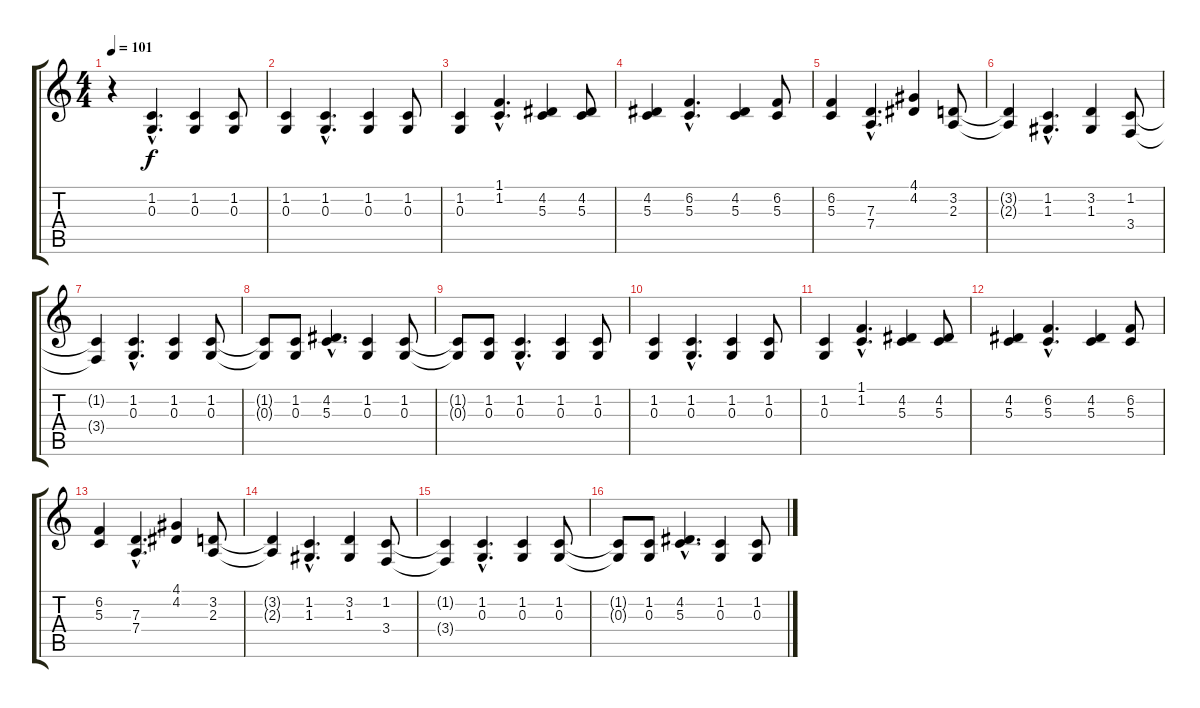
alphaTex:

\track "" {instrument acousticgrandpiano}
\staff {score tabs}
\tuning (E4 B3 G3 D3 A2 E2) {hide}
\ts (4 4)
\tempo 101
\clef g2
\ks c
r.4{dy f instrument acousticgrandpiano} (1.2{hac} 0.3{hac}).4{d} (1.2 0.3).4 (1.2 0.3).8 |
(1.2 0.3).4 (1.2{hac} 0.3{hac}).4{d} (1.2 0.3).4 (1.2 0.3).8 |
(1.2 0.3).4 (1.1{hac} 1.2{hac}).4{d} (4.2 5.3).4 (4.2 5.3).8 |
(4.2 5.3).4 (6.2{hac} 5.3{hac}).4{d} (4.2 5.3).4 (6.2 5.3).8 |
(6.2 5.3).4 (7.3{hac} 7.4{hac}).4{d} (4.1 4.2).4 (3.2 2.3).8 |
(3.2{t} 2.3{t}).4 (1.2{hac} 1.3{hac}).4{d} (3.2 1.3).4 (1.2 3.4).8 |
(1.2{t} 3.4{t}).4 (1.2{hac} 0.3{hac}).4{d} (1.2 0.3).4 (1.2 0.3).8 |
(1.2{t} 0.3{t}).8 (1.2 0.3).8 (4.2{hac} 5.3{hac}).4{d} (1.2 0.3).4 (1.2 0.3).8 |
(1.2{t} 0.3{t}).8 (1.2 0.3).8 (1.2{hac} 0.3{hac}).4{d} (1.2 0.3).4 (1.2 0.3).8 |
(1.2 0.3).4 (1.2{hac} 0.3{hac}).4{d} (1.2 0.3).4 (1.2 0.3).8 |
(1.2 0.3).4 (1.1{hac} 1.2{hac}).4{d} (4.2 5.3).4 (4.2 5.3).8 |
(4.2 5.3).4 (6.2{hac} 5.3{hac}).4{d} (4.2 5.3).4 (6.2 5.3).8 |
(6.2 5.3).4 (7.3{hac} 7.4{hac}).4{d} (4.1 4.2).4 (3.2 2.3).8 |
(3.2{t} 2.3{t}).4 (1.2{hac} 1.3{hac}).4{d} (3.2 1.3).4 (1.2 3.4).8 |
(1.2{t} 3.4{t}).4 (1.2{hac} 0.3{hac}).4{d} (1.2 0.3).4 (1.2 0.3).8 |
(1.2{t} 0.3{t}).8 (1.2 0.3).8 (4.2{hac} 5.3{hac}).4{d} (1.2 0.3).4 (1.2 0.3).8
